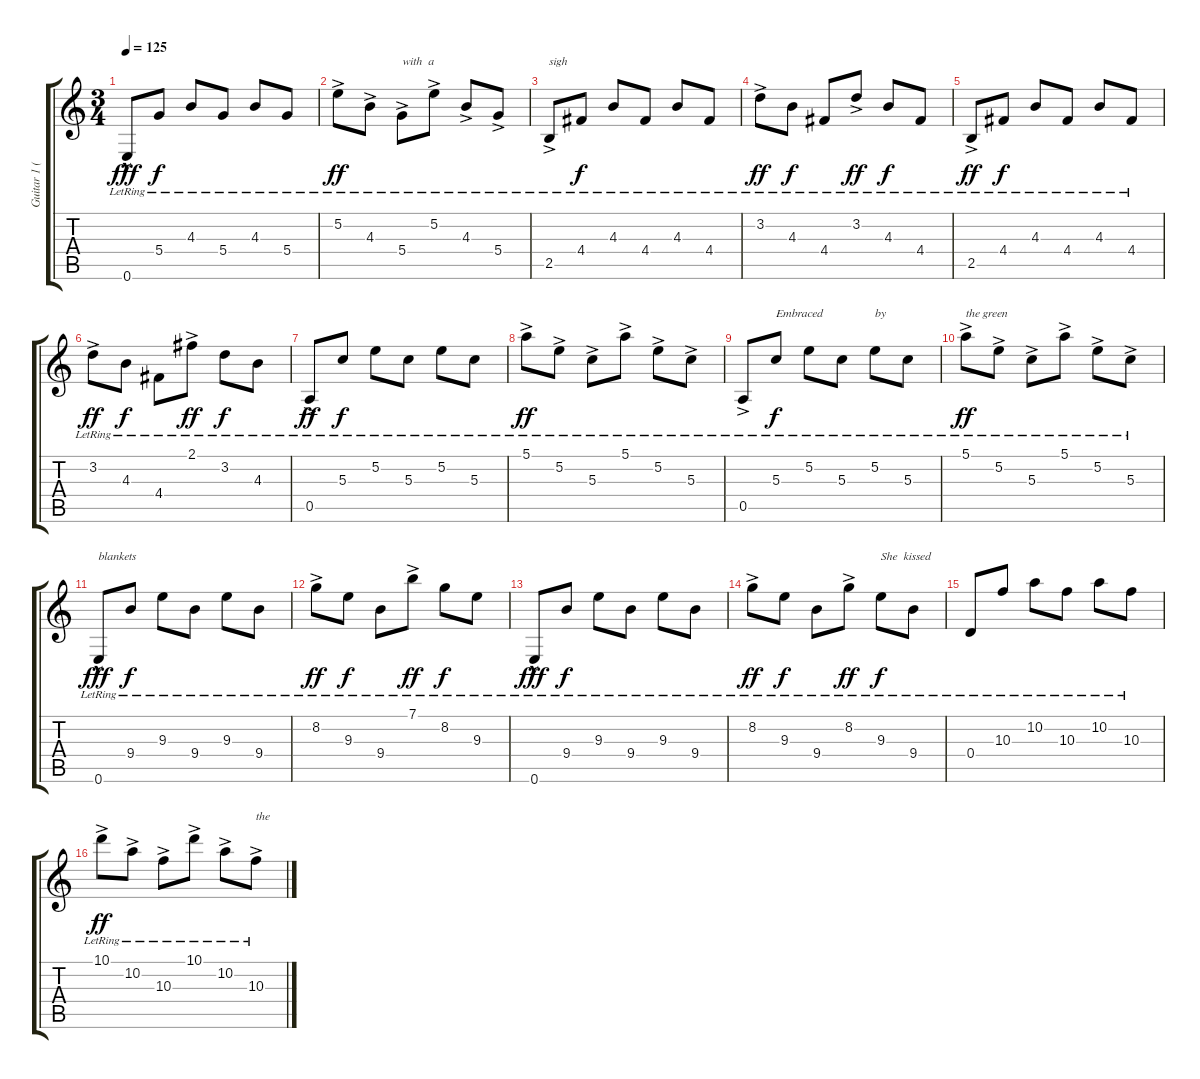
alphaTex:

\track ("Guitar 1 (main rhythm)" "Guitar 1 (") {instrument acousticguitarnylon}
\staff {score tabs}
\tuning (E4 B3 G3 D3 A2 E2) {hide}
\ts (3 4)
\tempo 125
\clef g2
\ks c
0.6{hac lr}.8{dy fff} 5.4{lr}.8{dy f} 4.3{lr}.8 5.4{lr}.8 4.3{lr}.8 5.4{lr}.8 |
5.2{ac lr}.8{dy ff} 4.3{ac lr}.8 5.4{ac lr}.8{txt "with  a"} 5.2{ac lr}.8 4.3{ac lr}.8 5.4{ac lr}.8 |
2.5{ac lr}.8{txt "sigh"} 4.4{lr}.8{dy f} 4.3{lr}.8 4.4{lr}.8 4.3{lr}.8 4.4{lr}.8 |
3.2{ac lr}.8{dy ff} 4.3{lr}.8{dy f} 4.4{lr}.8 3.2{ac lr}.8{dy ff} 4.3{lr}.8{dy f} 4.4{lr}.8 |
2.5{ac lr}.8{dy ff} 4.4{lr}.8{dy f} 4.3{lr}.8 4.4{lr}.8 4.3{lr}.8 4.4{lr}.8 |
3.2{ac lr}.8{dy ff} 4.3{lr}.8{dy f} 4.4{lr}.8 2.1{ac lr}.8{dy ff} 3.2{lr}.8{dy f} 4.3{lr}.8 |
0.5{ac lr}.8{dy ff} 5.3{lr}.8{dy f} 5.2{lr}.8 5.3{lr}.8 5.2{lr}.8 5.3{lr}.8 |
5.1{ac lr}.8{dy ff} 5.2{ac lr}.8 5.3{ac lr}.8 5.1{ac lr}.8 5.2{ac lr}.8 5.3{ac lr}.8 |
0.5{ac lr}.8 5.3{lr}.8{txt "Embraced" dy f} 5.2{lr}.8 5.3{lr}.8 5.2{lr}.8{txt "by"} 5.3{lr}.8 |
5.1{ac lr}.8{txt "the green" dy ff} 5.2{ac lr}.8 5.3{ac lr}.8 5.1{ac lr}.8 5.2{ac lr}.8 5.3{ac lr}.8 |
0.6{hac lr}.8{txt "blankets" dy fff} 9.4{lr}.8{dy f} 9.3{lr}.8 9.4{lr}.8 9.3{lr}.8 9.4{lr}.8 |
8.2{ac lr}.8{dy ff} 9.3{lr}.8{dy f} 9.4{lr}.8 7.1{ac lr}.8{dy ff} 8.2{lr}.8{dy f} 9.3{lr}.8 |
0.6{hac lr}.8{dy fff} 9.4{lr}.8{dy f} 9.3{lr}.8 9.4{lr}.8 9.3{lr}.8 9.4{lr}.8 |
8.2{ac lr}.8{dy ff} 9.3{lr}.8{dy f} 9.4{lr}.8 8.2{ac lr}.8{dy ff} 9.3{lr}.8{txt "She  kissed" dy f} 9.4{lr}.8 |
0.4{lr}.8 10.3{lr}.8 10.2{lr}.8 10.3{lr}.8 10.2{lr}.8 10.3{lr}.8 |
10.1{ac lr}.8{dy ff} 10.2{ac lr}.8 10.3{ac lr}.8 10.1{ac lr}.8 10.2{ac lr}.8 10.3{ac lr}.8{txt "the"}
